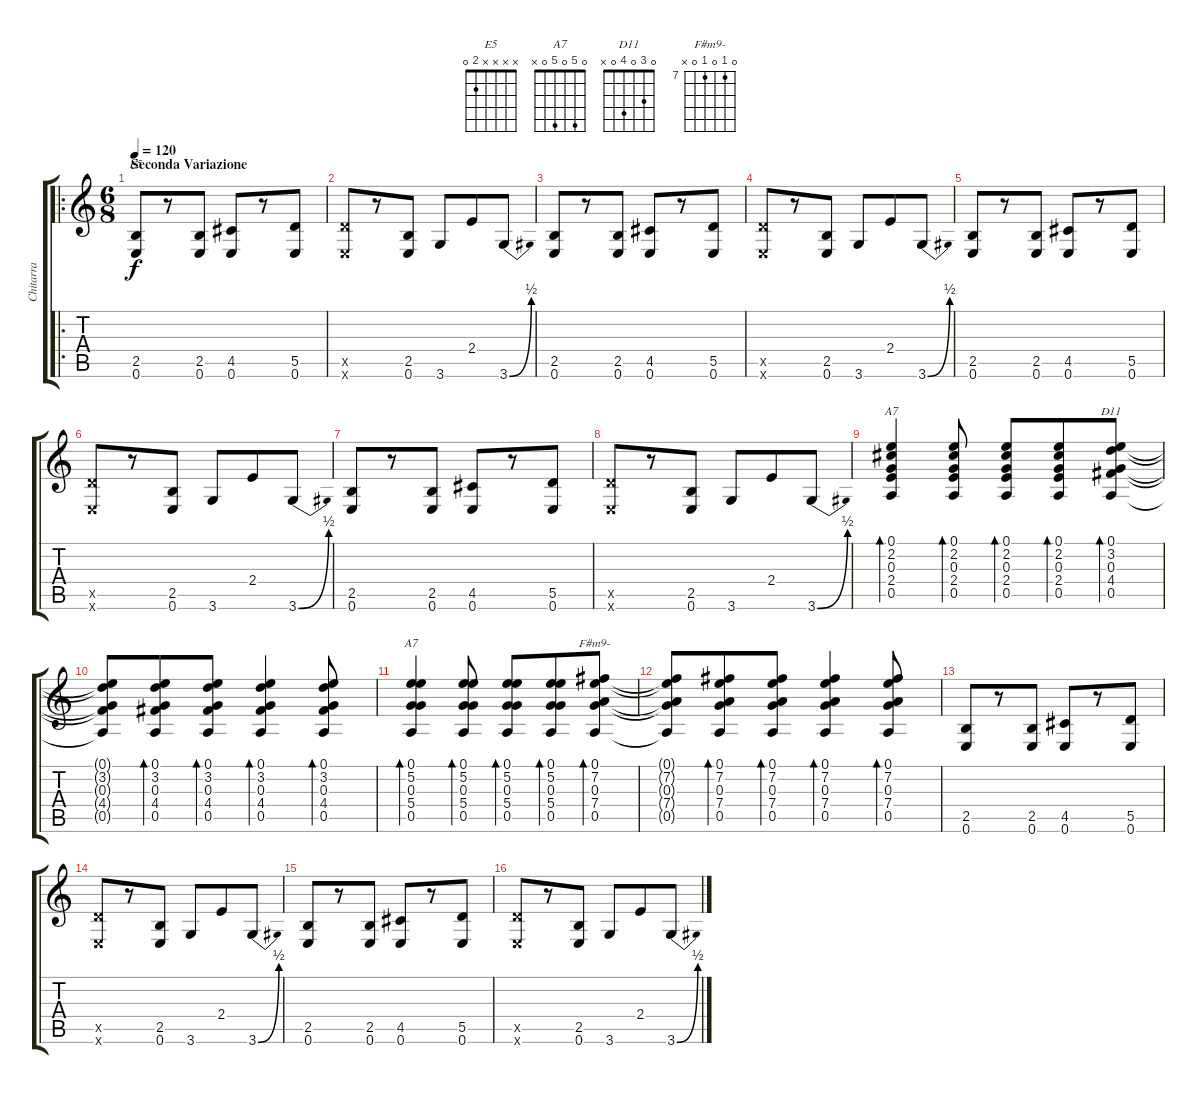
\track ("Chitarra" "Chitarra") {instrument electricguitarjazz}
\staff {score tabs}
\tuning (E4 B3 G3 D3 A2 E2) {hide}
\chord ("E5" x x x x 2 0)
\chord ("A7" 0 2 0 2 0 x)
\chord ("D11" 0 3 0 4 0 x)
\chord ("A7" 0 5 0 5 0 x)
\chord ("F#m9-" 0 7 0 7 0 x) {firstfret 7}
\ro
\ts (6 8)
\section ("" "Seconda Variazione")
\tempo 120
\clef g2
\ks c
(2.5 0.6).8{ch "E5" dy f} r.8 (2.5 0.6).8 (4.5 0.6).8 r.8 (5.5 0.6).8 |
(5.5{x} 0.6{x}).8 r.8 (2.5 0.6).8 3.6.8 2.4.8 3.6{be (bend 0 0 60 2)}.8 |
(2.5 0.6).8 r.8 (2.5 0.6).8 (4.5 0.6).8 r.8 (5.5 0.6).8 |
(5.5{x} 0.6{x}).8 r.8 (2.5 0.6).8 3.6.8 2.4.8 3.6{be (bend 0 0 60 2)}.8 |
(2.5 0.6).8 r.8 (2.5 0.6).8 (4.5 0.6).8 r.8 (5.5 0.6).8 |
(5.5{x} 0.6{x}).8 r.8 (2.5 0.6).8 3.6.8 2.4.8 3.6{be (bend 0 0 60 2)}.8 |
(2.5 0.6).8 r.8 (2.5 0.6).8 (4.5 0.6).8 r.8 (5.5 0.6).8 |
(5.5{x} 0.6{x}).8 r.8 (2.5 0.6).8 3.6.8 2.4.8 3.6{be (bend 0 0 60 2)}.8 |
(0.1 2.2 0.3 2.4 0.5).4{bd 30 ch "A7"} (0.1 2.2 0.3 2.4 0.5).8{bd 30} (0.1 2.2 0.3 2.4 0.5).8{bd 30} (0.1 2.2 0.3 2.4 0.5).8{bd 30} (0.1 3.2 0.3 4.4 0.5).8{bd 30 ch "D11"} |
(0.1{t} 3.2{t} 0.3{t} 4.4{t} 0.5{t}).8 (0.1 3.2 0.3 4.4 0.5).8{bd 30} (0.1 3.2 0.3 4.4 0.5).8{bd 30} (0.1 3.2 0.3 4.4 0.5).4{bd 30} (0.1 3.2 0.3 4.4 0.5).8{bd 30} |
(0.1 5.2 0.3 5.4 0.5).4{bd 30 ch "A7"} (0.1 5.2 0.3 5.4 0.5).8{bd 30} (0.1 5.2 0.3 5.4 0.5).8{bd 30} (0.1 5.2 0.3 5.4 0.5).8{bd 30} (0.1 7.2 0.3 7.4 0.5).8{bd 30 ch "F#m9-"} |
(0.1{t} 7.2{t} 0.3{t} 7.4{t} 0.5{t}).8 (0.1 7.2 0.3 7.4 0.5).8{bd 30} (0.1 7.2 0.3 7.4 0.5).8{bd 30} (0.1 7.2 0.3 7.4 0.5).4{bd 30} (0.1 7.2 0.3 7.4 0.5).8{bd 30} |
(2.5 0.6).8 r.8 (2.5 0.6).8 (4.5 0.6).8 r.8 (5.5 0.6).8 |
(5.5{x} 0.6{x}).8 r.8 (2.5 0.6).8 3.6.8 2.4.8 3.6{be (bend 0 0 60 2)}.8 |
(2.5 0.6).8 r.8 (2.5 0.6).8 (4.5 0.6).8 r.8 (5.5 0.6).8 |
(5.5{x} 0.6{x}).8 r.8 (2.5 0.6).8 3.6.8 2.4.8 3.6{be (bend 0 0 60 2)}.8
